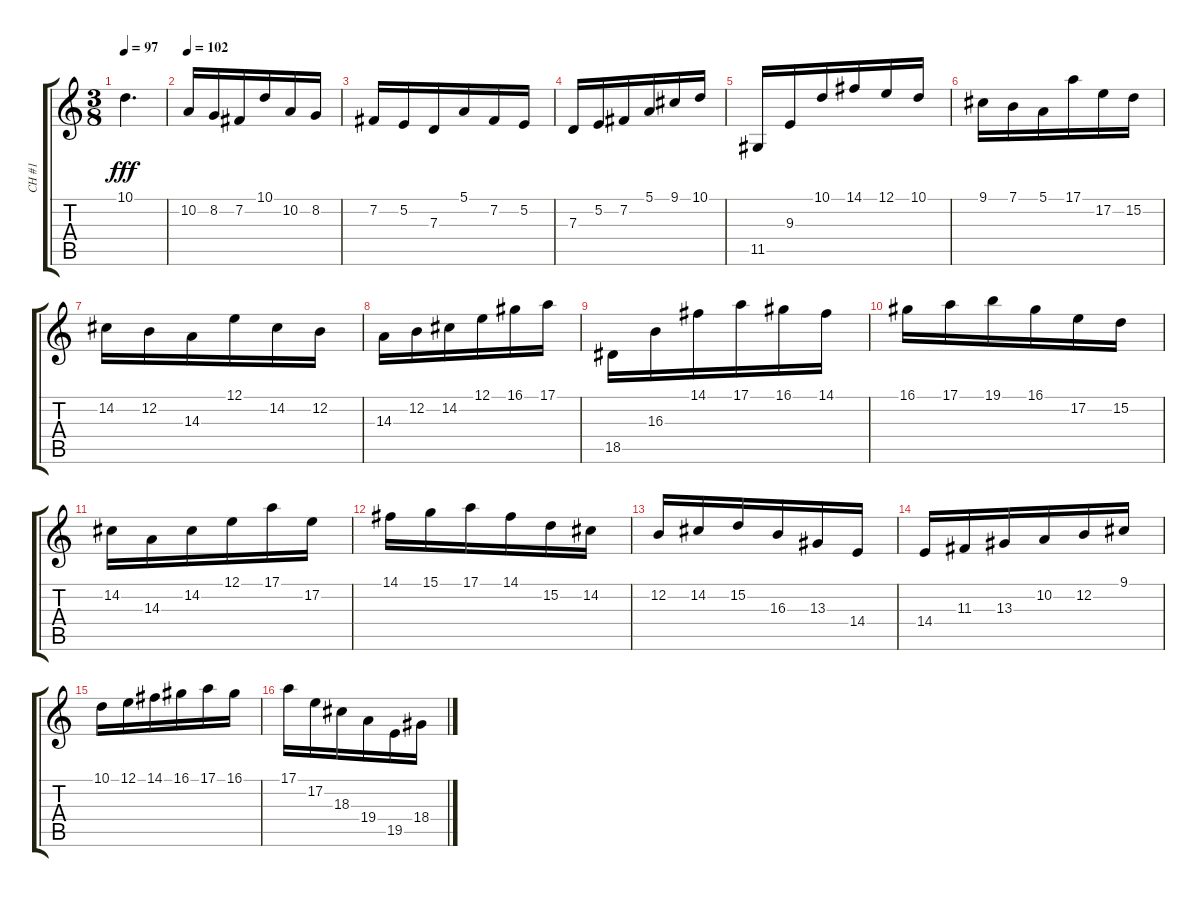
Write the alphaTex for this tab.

\track ("CH #1" "CH #1") {instrument harpsichord}
\staff {score tabs}
\tuning (E4 B3 G3 D3 A2 E2) {hide}
\ts (3 8)
\tempo 97
\clef g2
\ks c
10.1.4{d dy fff} |
\tempo 102
10.2.16 8.2.16 7.2.16 10.1.16 10.2.16 8.2.16 |
7.2.16 5.2.16 7.3.16 5.1.16 7.2.16 5.2.16 |
7.3.16 5.2.16 7.2.16 5.1.16 9.1.16 10.1.16 |
11.5.16 9.3.16 10.1.16 14.1.16 12.1.16 10.1.16 |
9.1.16 7.1.16 5.1.16 17.1.16 17.2.16 15.2.16 |
14.2.16 12.2.16 14.3.16 12.1.16 14.2.16 12.2.16 |
14.3.16 12.2.16 14.2.16 12.1.16 16.1.16 17.1.16 |
18.5.16 16.3.16 14.1.16 17.1.16 16.1.16 14.1.16 |
16.1.16 17.1.16 19.1.16 16.1.16 17.2.16 15.2.16 |
14.2.16 14.3.16 14.2.16 12.1.16 17.1.16 17.2.16 |
14.1.16 15.1.16 17.1.16 14.1.16 15.2.16 14.2.16 |
12.2.16 14.2.16 15.2.16 16.3.16 13.3.16 14.4.16 |
14.4.16 11.3.16 13.3.16 10.2.16 12.2.16 9.1.16 |
10.1.16 12.1.16 14.1.16 16.1.16 17.1.16 16.1.16 |
17.1.16 17.2.16 18.3.16 19.4.16 19.5.16 18.4.16
